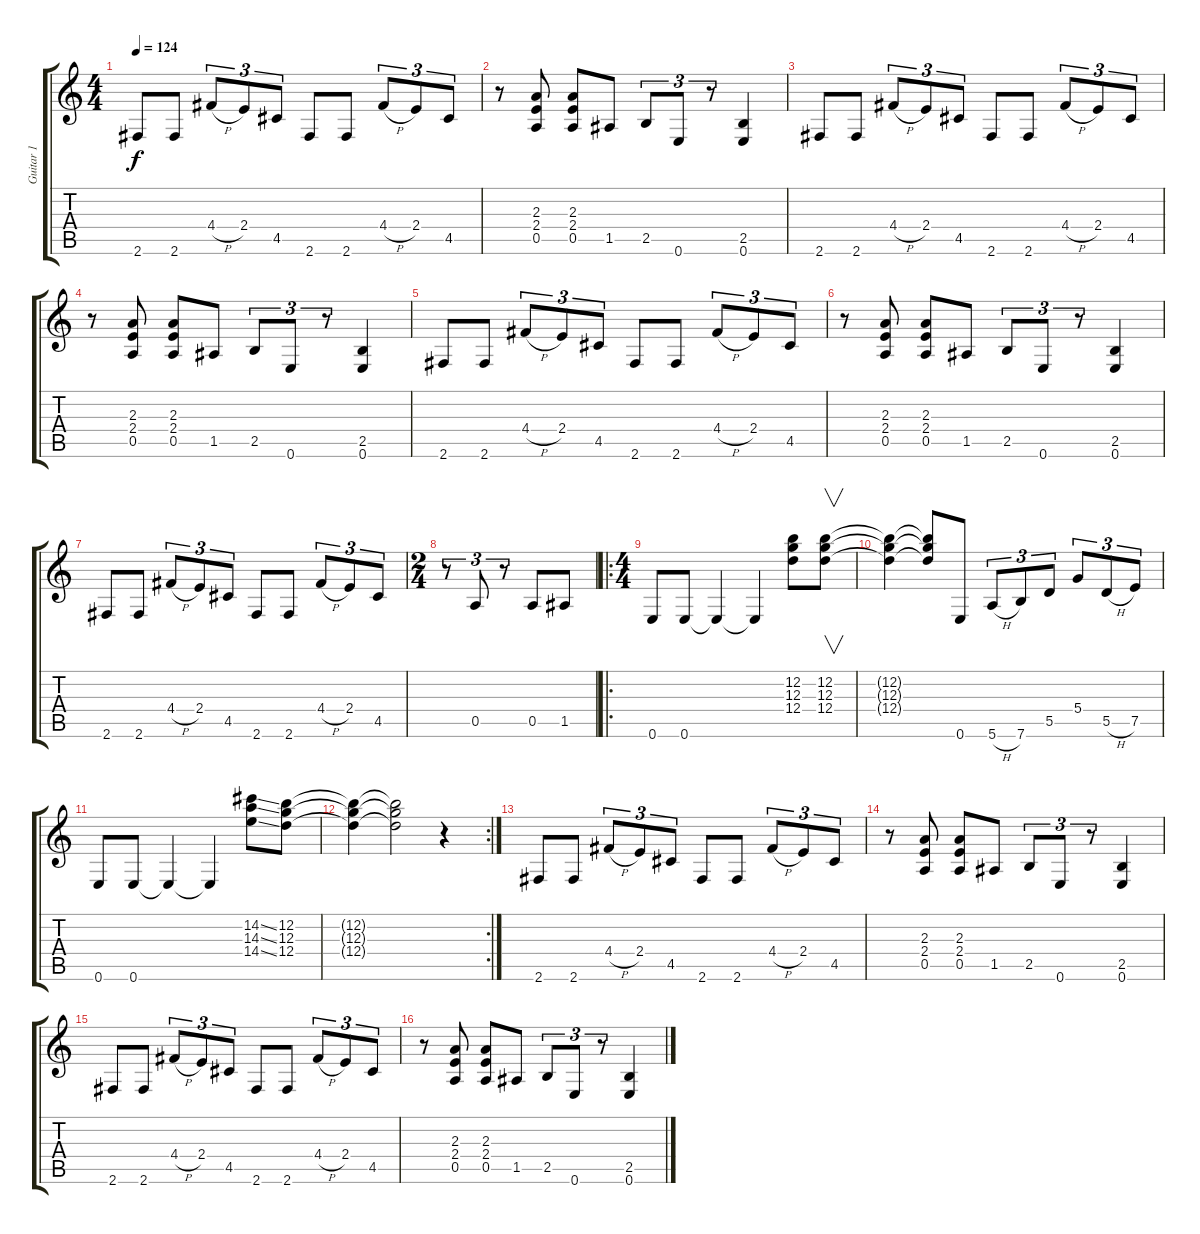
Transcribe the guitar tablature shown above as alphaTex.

\track ("Guitar 1" "Guitar 1") {instrument overdrivenguitar}
\staff {score tabs}
\tuning (E4 B3 G3 D3 A2 E2) {hide}
\ts (4 4)
\tempo 124
\clef g2
\ks c
2.6.8{dy f} 2.6.8 4.4{h}.8{tu (3 2)} 2.4.8{tu (3 2)} 4.5.8{tu (3 2)} 2.6.8 2.6.8 4.4{h}.8{tu (3 2)} 2.4.8{tu (3 2)} 4.5.8{tu (3 2)} |
r.8 (2.3 2.4 0.5).8 (2.3 2.4 0.5).8 1.5.8 2.5.8{tu (3 2)} 0.6.8{tu (3 2)} r.8{tu (3 2)} (2.5 0.6).4 |
2.6.8 2.6.8 4.4{h}.8{tu (3 2)} 2.4.8{tu (3 2)} 4.5.8{tu (3 2)} 2.6.8 2.6.8 4.4{h}.8{tu (3 2)} 2.4.8{tu (3 2)} 4.5.8{tu (3 2)} |
r.8 (2.3 2.4 0.5).8 (2.3 2.4 0.5).8 1.5.8 2.5.8{tu (3 2)} 0.6.8{tu (3 2)} r.8{tu (3 2)} (2.5 0.6).4 |
2.6.8 2.6.8 4.4{h}.8{tu (3 2)} 2.4.8{tu (3 2)} 4.5.8{tu (3 2)} 2.6.8 2.6.8 4.4{h}.8{tu (3 2)} 2.4.8{tu (3 2)} 4.5.8{tu (3 2)} |
r.8 (2.3 2.4 0.5).8 (2.3 2.4 0.5).8 1.5.8 2.5.8{tu (3 2)} 0.6.8{tu (3 2)} r.8{tu (3 2)} (2.5 0.6).4 |
2.6.8 2.6.8 4.4{h}.8{tu (3 2)} 2.4.8{tu (3 2)} 4.5.8{tu (3 2)} 2.6.8 2.6.8 4.4{h}.8{tu (3 2)} 2.4.8{tu (3 2)} 4.5.8{tu (3 2)} |
\ts (2 4)
r.8{tu (3 2)} 0.5.8{tu (3 2)} r.8{tu (3 2)} 0.5.8 1.5.8 |
\ro
\ts (4 4)
0.6.8 0.6.8 0.6{t}.4 0.6{t}.4 (12.2 12.3 12.4).8 (12.2 12.3 12.4).8{v} |
(12.2{t} 12.3{t} 12.4{t}).4 (12.2{t} 12.3{t} 12.4{t}).8 0.6.8 5.6{h}.8{tu (3 2)} 7.6.8{tu (3 2)} 5.5.8{tu (3 2)} 5.4.8{tu (3 2)} 5.5{h}.8{tu (3 2)} 7.5.8{tu (3 2)} |
0.6.8 0.6.8 0.6{t}.4 0.6{t}.4 (14.2{ss} 14.3{ss} 14.4{ss}).8 (12.2 12.3 12.4).8 |
\rc 2
(12.2{t} 12.3{t} 12.4{t}).4 (12.2{t} 12.3{t} 12.4{t}).2 r.4 |
2.6.8 2.6.8 4.4{h}.8{tu (3 2)} 2.4.8{tu (3 2)} 4.5.8{tu (3 2)} 2.6.8 2.6.8 4.4{h}.8{tu (3 2)} 2.4.8{tu (3 2)} 4.5.8{tu (3 2)} |
r.8 (2.3 2.4 0.5).8 (2.3 2.4 0.5).8 1.5.8 2.5.8{tu (3 2)} 0.6.8{tu (3 2)} r.8{tu (3 2)} (2.5 0.6).4 |
2.6.8 2.6.8 4.4{h}.8{tu (3 2)} 2.4.8{tu (3 2)} 4.5.8{tu (3 2)} 2.6.8 2.6.8 4.4{h}.8{tu (3 2)} 2.4.8{tu (3 2)} 4.5.8{tu (3 2)} |
r.8 (2.3 2.4 0.5).8 (2.3 2.4 0.5).8 1.5.8 2.5.8{tu (3 2)} 0.6.8{tu (3 2)} r.8{tu (3 2)} (2.5 0.6).4
